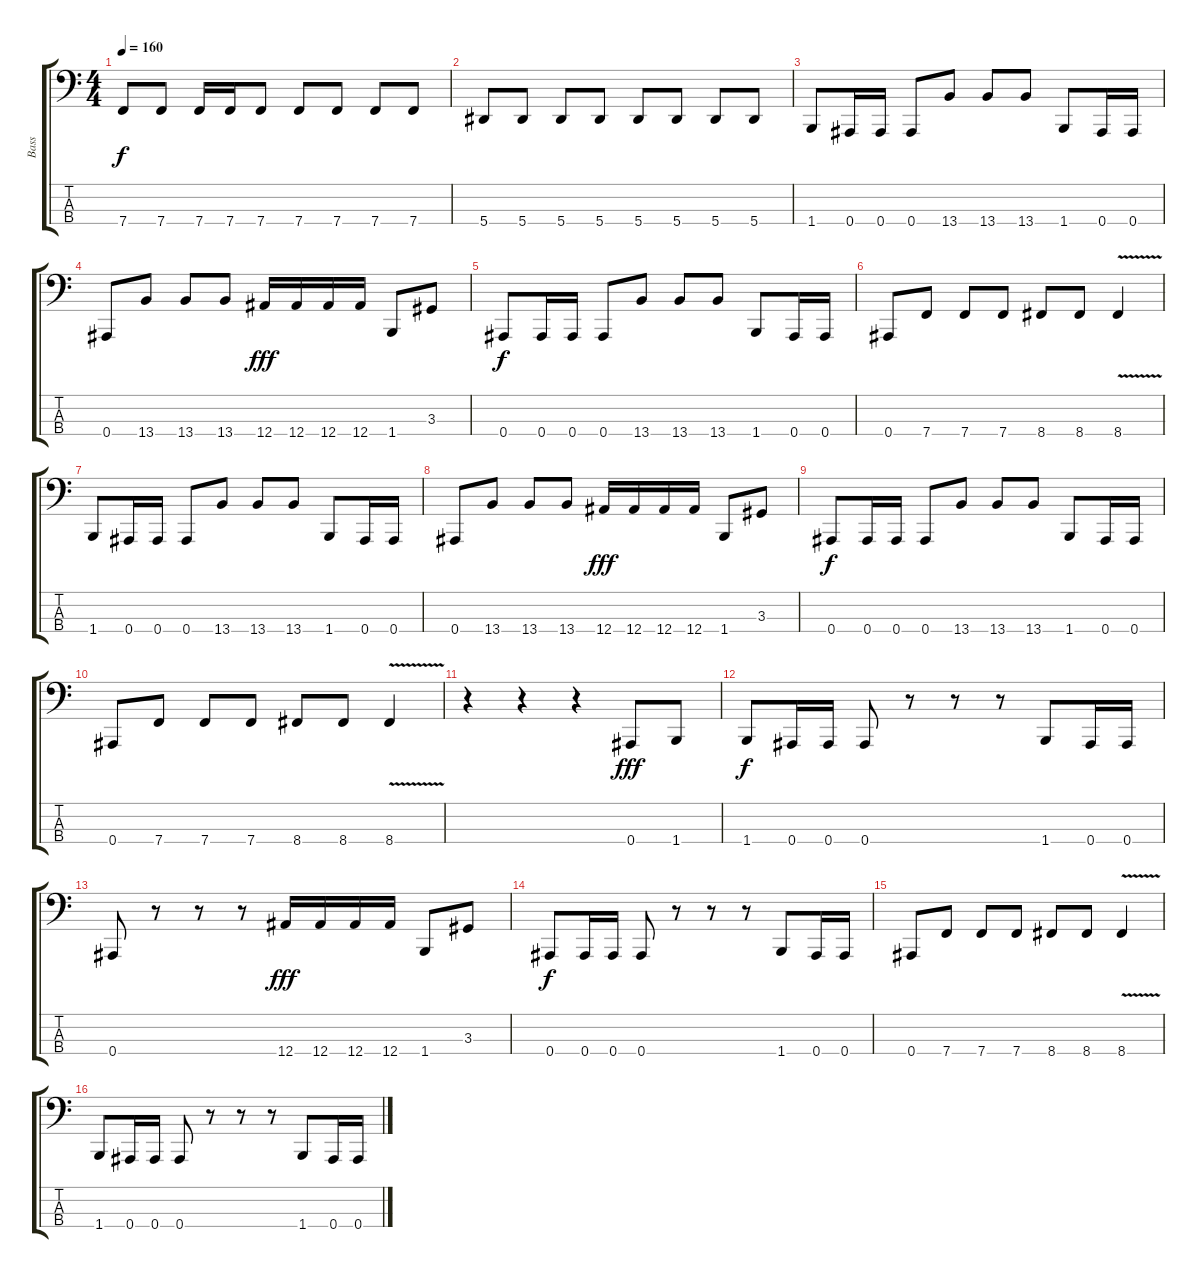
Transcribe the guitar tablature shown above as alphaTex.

\track ("Bass" "Bass") {instrument electricbasspick}
\staff {score tabs}
\tuning (Eb2 Bb1 F1 Bb0) {hide}
\ts (4 4)
\tempo 160
\clef f4
\ks c
7.4.8{dy f} 7.4.8 7.4.16 7.4.16 7.4.8 7.4.8 7.4.8 7.4.8 7.4.8 |
5.4.8 5.4.8 5.4.8 5.4.8 5.4.8 5.4.8 5.4.8 5.4.8 |
1.4.8 0.4.16 0.4.16 0.4.8 13.4.8 13.4.8 13.4.8 1.4.8 0.4.16 0.4.16 |
0.4.8 13.4.8 13.4.8 13.4.8 12.4.16{dy fff} 12.4.16 12.4.16 12.4.16 1.4.8 3.3.8 |
0.4.8{dy f} 0.4.16 0.4.16 0.4.8 13.4.8 13.4.8 13.4.8 1.4.8 0.4.16 0.4.16 |
0.4.8 7.4.8 7.4.8 7.4.8 8.4.8 8.4.8 8.4{v}.4 |
1.4.8 0.4.16 0.4.16 0.4.8 13.4.8 13.4.8 13.4.8 1.4.8 0.4.16 0.4.16 |
0.4.8 13.4.8 13.4.8 13.4.8 12.4.16{dy fff} 12.4.16 12.4.16 12.4.16 1.4.8 3.3.8 |
0.4.8{dy f} 0.4.16 0.4.16 0.4.8 13.4.8 13.4.8 13.4.8 1.4.8 0.4.16 0.4.16 |
0.4.8 7.4.8 7.4.8 7.4.8 8.4.8 8.4.8 8.4{v}.4 |
r.4 r.4 r.4 0.4.8{dy fff} 1.4.8 |
1.4.8{dy f} 0.4.16 0.4.16 0.4.8 r.8 r.8 r.8 1.4.8 0.4.16 0.4.16 |
0.4.8 r.8 r.8 r.8 12.4.16{dy fff} 12.4.16 12.4.16 12.4.16 1.4.8 3.3.8 |
0.4.8{dy f} 0.4.16 0.4.16 0.4.8 r.8 r.8 r.8 1.4.8 0.4.16 0.4.16 |
0.4.8 7.4.8 7.4.8 7.4.8 8.4.8 8.4.8 8.4{v}.4 |
1.4.8 0.4.16 0.4.16 0.4.8 r.8 r.8 r.8 1.4.8 0.4.16 0.4.16
